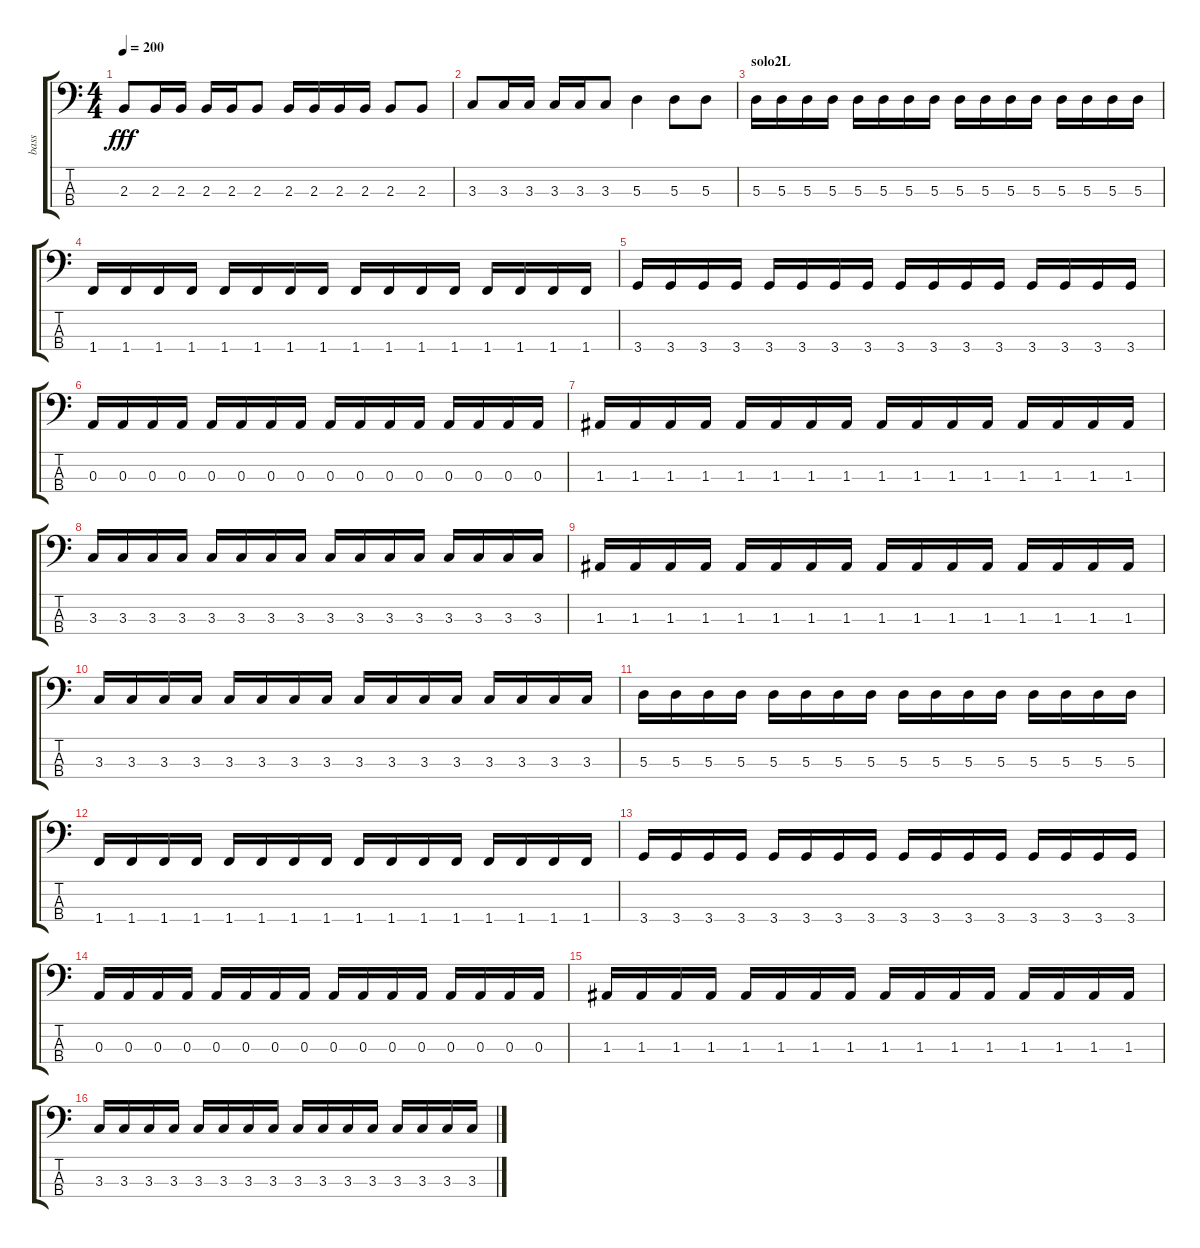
\track ("bass" "bass") {instrument electricbassfinger}
\staff {score tabs}
\tuning (G2 D2 A1 E1) {hide}
\ts (4 4)
\tempo 200
\clef f4
\ks c
2.3.8{dy fff} 2.3.16 2.3.16 2.3.16 2.3.16 2.3.8 2.3.16 2.3.16 2.3.16 2.3.16 2.3.8 2.3.8 |
3.3.8 3.3.16 3.3.16 3.3.16 3.3.16 3.3.8 5.3.4 5.3.8 5.3.8 |
\section ("" "solo2L")
5.3.16 5.3.16 5.3.16 5.3.16 5.3.16 5.3.16 5.3.16 5.3.16 5.3.16 5.3.16 5.3.16 5.3.16 5.3.16 5.3.16 5.3.16 5.3.16 |
1.4.16 1.4.16 1.4.16 1.4.16 1.4.16 1.4.16 1.4.16 1.4.16 1.4.16 1.4.16 1.4.16 1.4.16 1.4.16 1.4.16 1.4.16 1.4.16 |
3.4.16 3.4.16 3.4.16 3.4.16 3.4.16 3.4.16 3.4.16 3.4.16 3.4.16 3.4.16 3.4.16 3.4.16 3.4.16 3.4.16 3.4.16 3.4.16 |
0.3.16 0.3.16 0.3.16 0.3.16 0.3.16 0.3.16 0.3.16 0.3.16 0.3.16 0.3.16 0.3.16 0.3.16 0.3.16 0.3.16 0.3.16 0.3.16 |
1.3.16 1.3.16 1.3.16 1.3.16 1.3.16 1.3.16 1.3.16 1.3.16 1.3.16 1.3.16 1.3.16 1.3.16 1.3.16 1.3.16 1.3.16 1.3.16 |
3.3.16 3.3.16 3.3.16 3.3.16 3.3.16 3.3.16 3.3.16 3.3.16 3.3.16 3.3.16 3.3.16 3.3.16 3.3.16 3.3.16 3.3.16 3.3.16 |
1.3.16 1.3.16 1.3.16 1.3.16 1.3.16 1.3.16 1.3.16 1.3.16 1.3.16 1.3.16 1.3.16 1.3.16 1.3.16 1.3.16 1.3.16 1.3.16 |
3.3.16 3.3.16 3.3.16 3.3.16 3.3.16 3.3.16 3.3.16 3.3.16 3.3.16 3.3.16 3.3.16 3.3.16 3.3.16 3.3.16 3.3.16 3.3.16 |
5.3.16 5.3.16 5.3.16 5.3.16 5.3.16 5.3.16 5.3.16 5.3.16 5.3.16 5.3.16 5.3.16 5.3.16 5.3.16 5.3.16 5.3.16 5.3.16 |
1.4.16 1.4.16 1.4.16 1.4.16 1.4.16 1.4.16 1.4.16 1.4.16 1.4.16 1.4.16 1.4.16 1.4.16 1.4.16 1.4.16 1.4.16 1.4.16 |
3.4.16 3.4.16 3.4.16 3.4.16 3.4.16 3.4.16 3.4.16 3.4.16 3.4.16 3.4.16 3.4.16 3.4.16 3.4.16 3.4.16 3.4.16 3.4.16 |
0.3.16 0.3.16 0.3.16 0.3.16 0.3.16 0.3.16 0.3.16 0.3.16 0.3.16 0.3.16 0.3.16 0.3.16 0.3.16 0.3.16 0.3.16 0.3.16 |
1.3.16 1.3.16 1.3.16 1.3.16 1.3.16 1.3.16 1.3.16 1.3.16 1.3.16 1.3.16 1.3.16 1.3.16 1.3.16 1.3.16 1.3.16 1.3.16 |
3.3.16 3.3.16 3.3.16 3.3.16 3.3.16 3.3.16 3.3.16 3.3.16 3.3.16 3.3.16 3.3.16 3.3.16 3.3.16 3.3.16 3.3.16 3.3.16
